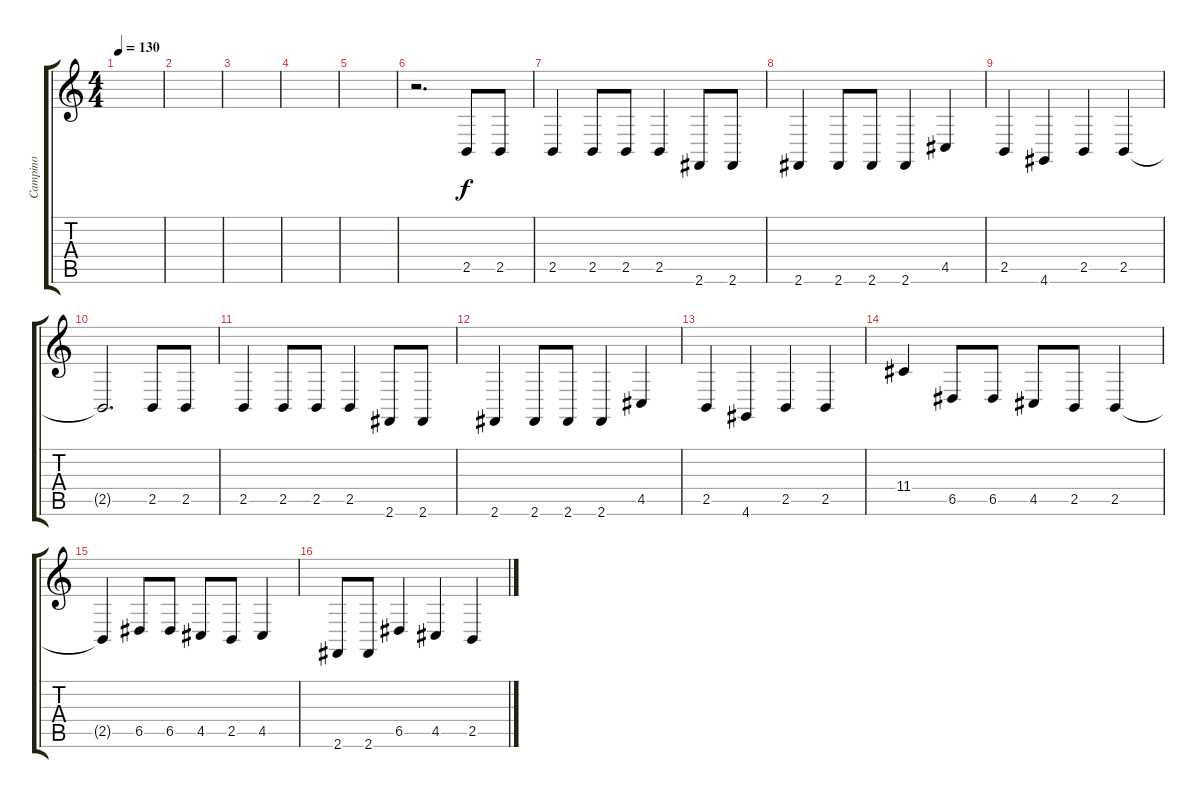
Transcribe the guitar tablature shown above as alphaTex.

\track ("Campino" "Campino") {instrument accordion}
\staff {score tabs}
\tuning (E4 B3 G3 D3 A2 E2) {hide}
\ts (4 4)
\tempo 130
\clef g2
\ks c
|
|
|
|
|
r.2{d} 2.5.8 2.5.8 |
2.5.4 2.5.8 2.5.8 2.5.4 2.6.8 2.6.8 |
2.6.4 2.6.8 2.6.8 2.6.4 4.5.4 |
2.5.4 4.6.4 2.5.4 2.5.4 |
2.5{t}.2{d} 2.5.8 2.5.8 |
2.5.4 2.5.8 2.5.8 2.5.4 2.6.8 2.6.8 |
2.6.4 2.6.8 2.6.8 2.6.4 4.5.4 |
2.5.4 4.6.4 2.5.4 2.5.4 |
11.4.4 6.5.8 6.5.8 4.5.8 2.5.8 2.5.4 |
2.5{t}.4 6.5.8 6.5.8 4.5.8 2.5.8 4.5.4 |
2.6.8 2.6.8 6.5.4 4.5.4 2.5.4
